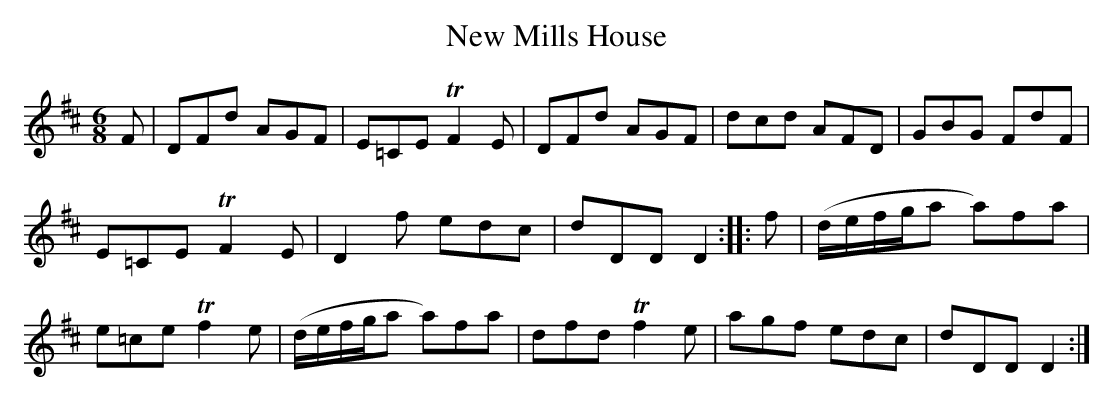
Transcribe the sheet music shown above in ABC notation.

X:1
T:New Mills House
M:6/8
L:1/8
K:D
F | DFd AGF | E=CE TF2E | DFd AGF | dcd AFD | GBG FdF |
E=CE TF2E | D2f edc | dDD D2 :||: f | (d/e/f/g/a a)fa |
e=ce Tf2e | (d/e/f/g/a a)fa | dfd Tf2e | agf edc | dDD D2 :|]
